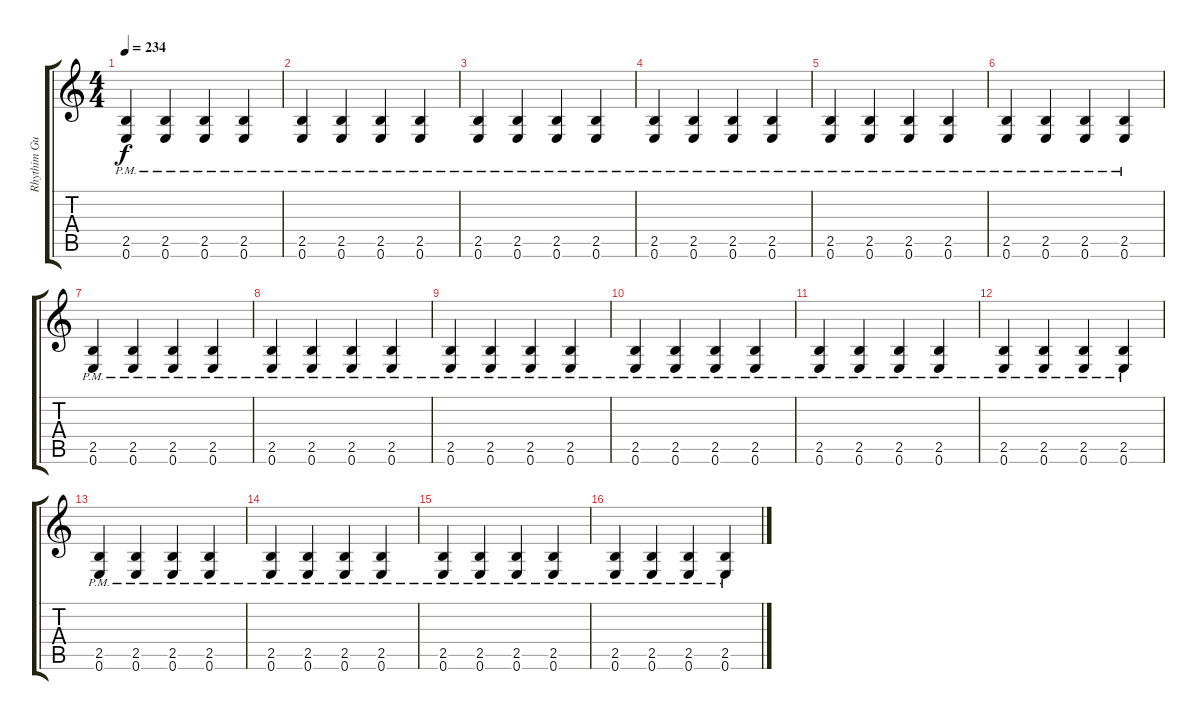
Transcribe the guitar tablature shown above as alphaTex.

\track ("Rhythim Guitar" "Rhythim Gu") {instrument distortionguitar}
\staff {score tabs}
\tuning (E4 B3 G3 D3 A2 E2) {hide}
\ts (4 4)
\tempo 234
\clef g2
\ks c
(2.5{pm} 0.6{pm}).4{dy f} (2.5{pm} 0.6{pm}).4 (2.5{pm} 0.6{pm}).4 (2.5{pm} 0.6{pm}).4 |
(2.5{pm} 0.6{pm}).4 (2.5{pm} 0.6{pm}).4 (2.5{pm} 0.6{pm}).4 (2.5{pm} 0.6{pm}).4 |
(2.5{pm} 0.6{pm}).4 (2.5{pm} 0.6{pm}).4 (2.5{pm} 0.6{pm}).4 (2.5{pm} 0.6{pm}).4 |
(2.5{pm} 0.6{pm}).4 (2.5{pm} 0.6{pm}).4 (2.5{pm} 0.6{pm}).4 (2.5{pm} 0.6{pm}).4 |
(2.5{pm} 0.6{pm}).4 (2.5{pm} 0.6{pm}).4 (2.5{pm} 0.6{pm}).4 (2.5{pm} 0.6{pm}).4 |
(2.5{pm} 0.6{pm}).4 (2.5{pm} 0.6{pm}).4 (2.5{pm} 0.6{pm}).4 (2.5{pm} 0.6{pm}).4 |
(2.5{pm} 0.6{pm}).4 (2.5{pm} 0.6{pm}).4 (2.5{pm} 0.6{pm}).4 (2.5{pm} 0.6{pm}).4 |
(2.5{pm} 0.6{pm}).4 (2.5{pm} 0.6{pm}).4 (2.5{pm} 0.6{pm}).4 (2.5{pm} 0.6{pm}).4 |
(2.5{pm} 0.6{pm}).4 (2.5{pm} 0.6{pm}).4 (2.5{pm} 0.6{pm}).4 (2.5{pm} 0.6{pm}).4 |
(2.5{pm} 0.6{pm}).4 (2.5{pm} 0.6{pm}).4 (2.5{pm} 0.6{pm}).4 (2.5{pm} 0.6{pm}).4 |
(2.5{pm} 0.6{pm}).4 (2.5{pm} 0.6{pm}).4 (2.5{pm} 0.6{pm}).4 (2.5{pm} 0.6{pm}).4 |
(2.5{pm} 0.6{pm}).4 (2.5{pm} 0.6{pm}).4 (2.5{pm} 0.6{pm}).4 (2.5{pm} 0.6{pm}).4 |
(2.5{pm} 0.6{pm}).4 (2.5{pm} 0.6{pm}).4 (2.5{pm} 0.6{pm}).4 (2.5{pm} 0.6{pm}).4 |
(2.5{pm} 0.6{pm}).4 (2.5{pm} 0.6{pm}).4 (2.5{pm} 0.6{pm}).4 (2.5{pm} 0.6{pm}).4 |
(2.5{pm} 0.6{pm}).4 (2.5{pm} 0.6{pm}).4 (2.5{pm} 0.6{pm}).4 (2.5{pm} 0.6{pm}).4 |
(2.5{pm} 0.6{pm}).4 (2.5{pm} 0.6{pm}).4 (2.5{pm} 0.6{pm}).4 (2.5{pm} 0.6{pm}).4
